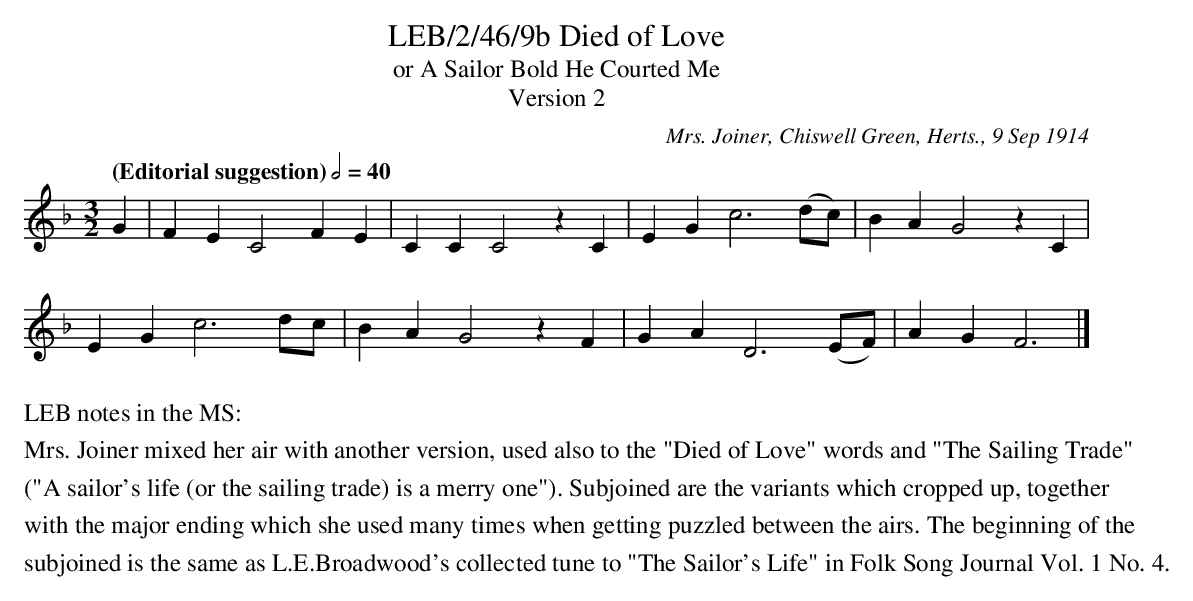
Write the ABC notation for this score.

X:1
T:LEB/2/46/9b Died of Love
T: or A Sailor Bold He Courted Me
T: Version 2
C:Mrs. Joiner, Chiswell Green, Herts., 9 Sep 1914
L:1/4
Q:"(Editorial suggestion)" 1/2=40
M:3/2
K:F
G | F E C2 F E | C C C2 z C | E G c3 (d/2c/2) | B A G2 z C |
E G c3 d/2c/2 | B A G2 z F | G A D3 (E/2F/2) | A G F3 |]
